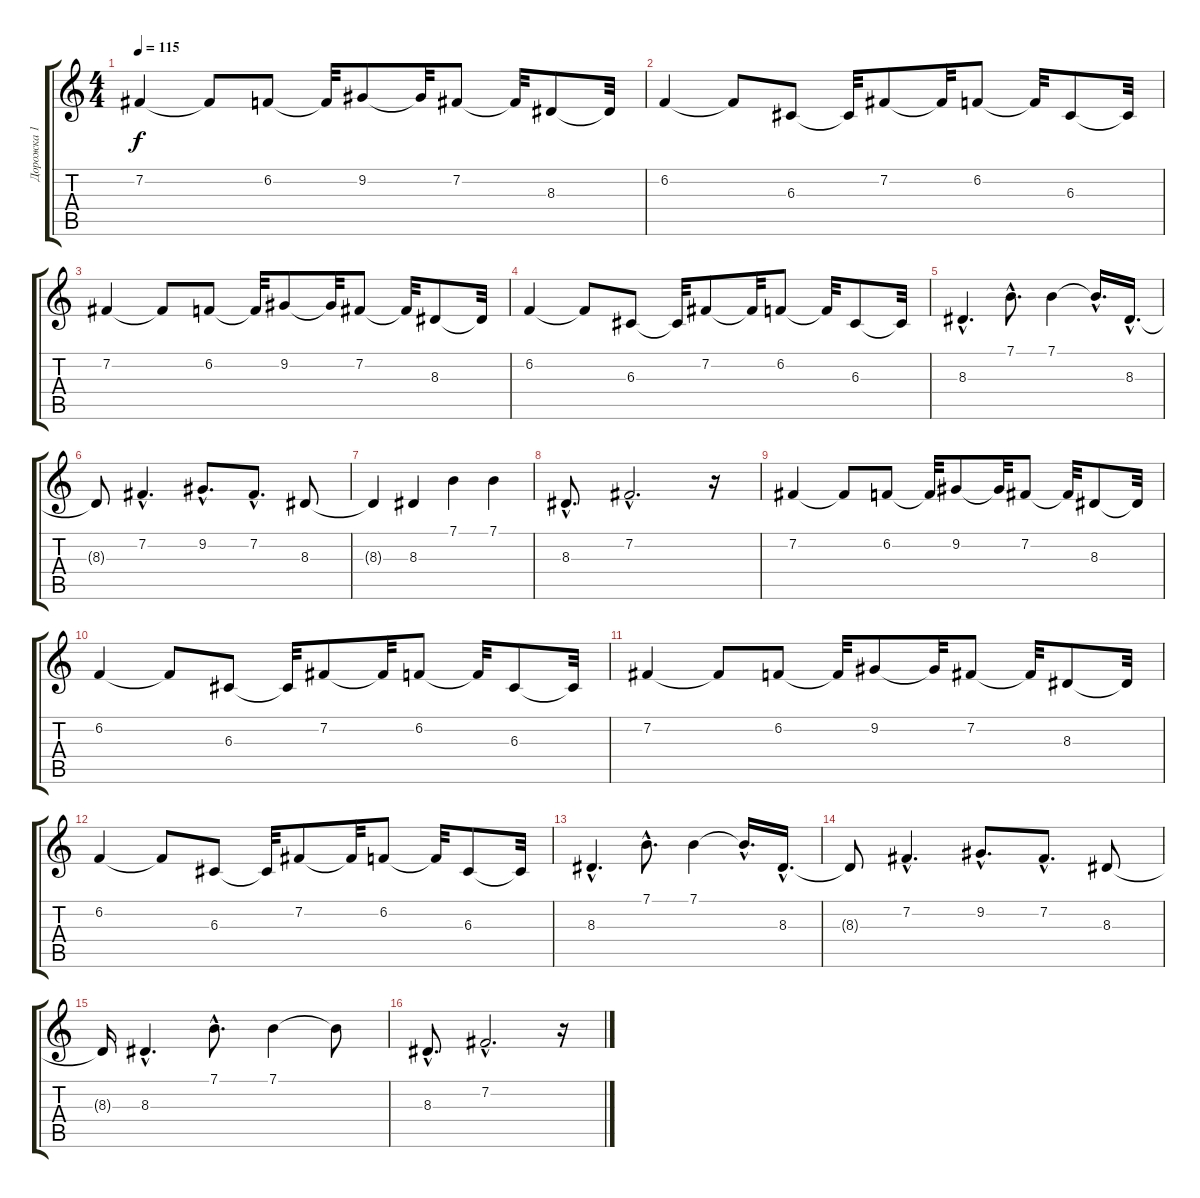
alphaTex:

\track ("Дорожка 1" "Дорожка 1") {instrument stringensemble1}
\staff {score tabs}
\tuning (E4 B3 G3 D3 A2 E2) {hide}
\ts (4 4)
\tempo 115
\clef g2
\ks c
7.2.4{dy f instrument stringensemble1} 7.2{t}.8 6.2.8 6.2{t}.32 9.2.8 9.2{t}.32 7.2.8 7.2{t}.32 8.3.8 8.3{t}.32 |
6.2.4 6.2{t}.8 6.3.8 6.3{t}.32 7.2.8 7.2{t}.32 6.2.8 6.2{t}.32 6.3.8 6.3{t}.32 |
7.2.4 7.2{t}.8 6.2.8 6.2{t}.32 9.2.8 9.2{t}.32 7.2.8 7.2{t}.32 8.3.8 8.3{t}.32 |
6.2.4 6.2{t}.8 6.3.8 6.3{t}.32 7.2.8 7.2{t}.32 6.2.8 6.2{t}.32 6.3.8 6.3{t}.32 |
8.3{hac}.4{d} 7.1{hac}.8{d} 7.1.4 7.1{hac t}.16{d} 8.3{hac}.16{d} |
8.3{t}.8 7.2{hac}.4{d} 9.2{hac}.8{d} 7.2{hac}.8{d} 8.3.8 |
8.3{t}.4 8.3.4 7.1.4 7.1.4 |
8.3{hac}.8{d} 7.2{hac}.2{d} r.16 |
7.2.4 7.2{t}.8 6.2.8 6.2{t}.32 9.2.8 9.2{t}.32 7.2.8 7.2{t}.32 8.3.8 8.3{t}.32 |
6.2.4 6.2{t}.8 6.3.8 6.3{t}.32 7.2.8 7.2{t}.32 6.2.8 6.2{t}.32 6.3.8 6.3{t}.32 |
7.2.4 7.2{t}.8 6.2.8 6.2{t}.32 9.2.8 9.2{t}.32 7.2.8 7.2{t}.32 8.3.8 8.3{t}.32 |
6.2.4 6.2{t}.8 6.3.8 6.3{t}.32 7.2.8 7.2{t}.32 6.2.8 6.2{t}.32 6.3.8 6.3{t}.32 |
8.3{hac}.4{d} 7.1{hac}.8{d} 7.1.4 7.1{hac t}.16{d} 8.3{hac}.16{d} |
8.3{t}.8 7.2{hac}.4{d} 9.2{hac}.8{d} 7.2{hac}.8{d} 8.3.8 |
8.3{t}.16 8.3{hac}.4{d} 7.1{hac}.8{d} 7.1.4 7.1{t}.8 |
8.3{hac}.8{d} 7.2{hac}.2{d} r.16
